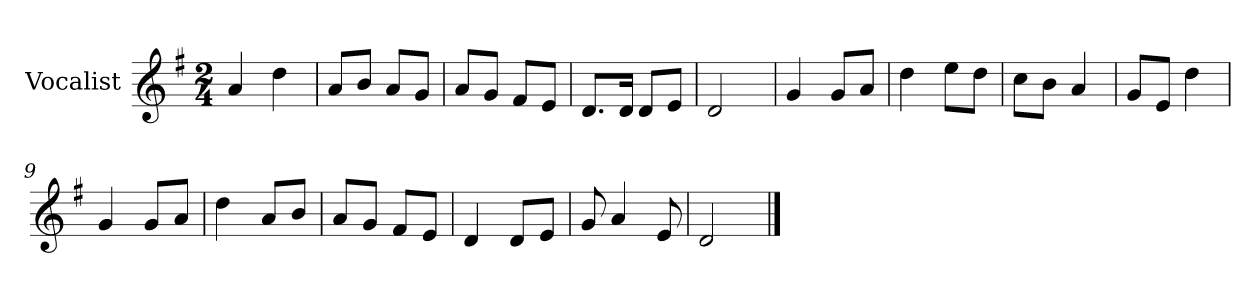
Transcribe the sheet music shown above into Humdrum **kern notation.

**kern
*part1
*staff1
*I"Vocalist
*k[f#]
*G:
*M2/4
=
4a
4dd
=1
8aL
8bJ
8aL
8gJ
=2
8aL
8gJ
8f#L
8eJ
=3
8.dL
16dJk
8dL
8eJ
=4
2d
=5
4g
8gL
8aJ
=6
4dd
8eeL
8ddJ
=7
8ccL
8bJ
4a
=8
8gL
8eJ
4dd
=9
4g
8gL
8aJ
=10
4dd
8aL
8bJ
=11
8aL
8gJ
8f#L
8eJ
=12
4d
8dL
8eJ
=13
8g
4a
8e
=14
2d
==
*-
